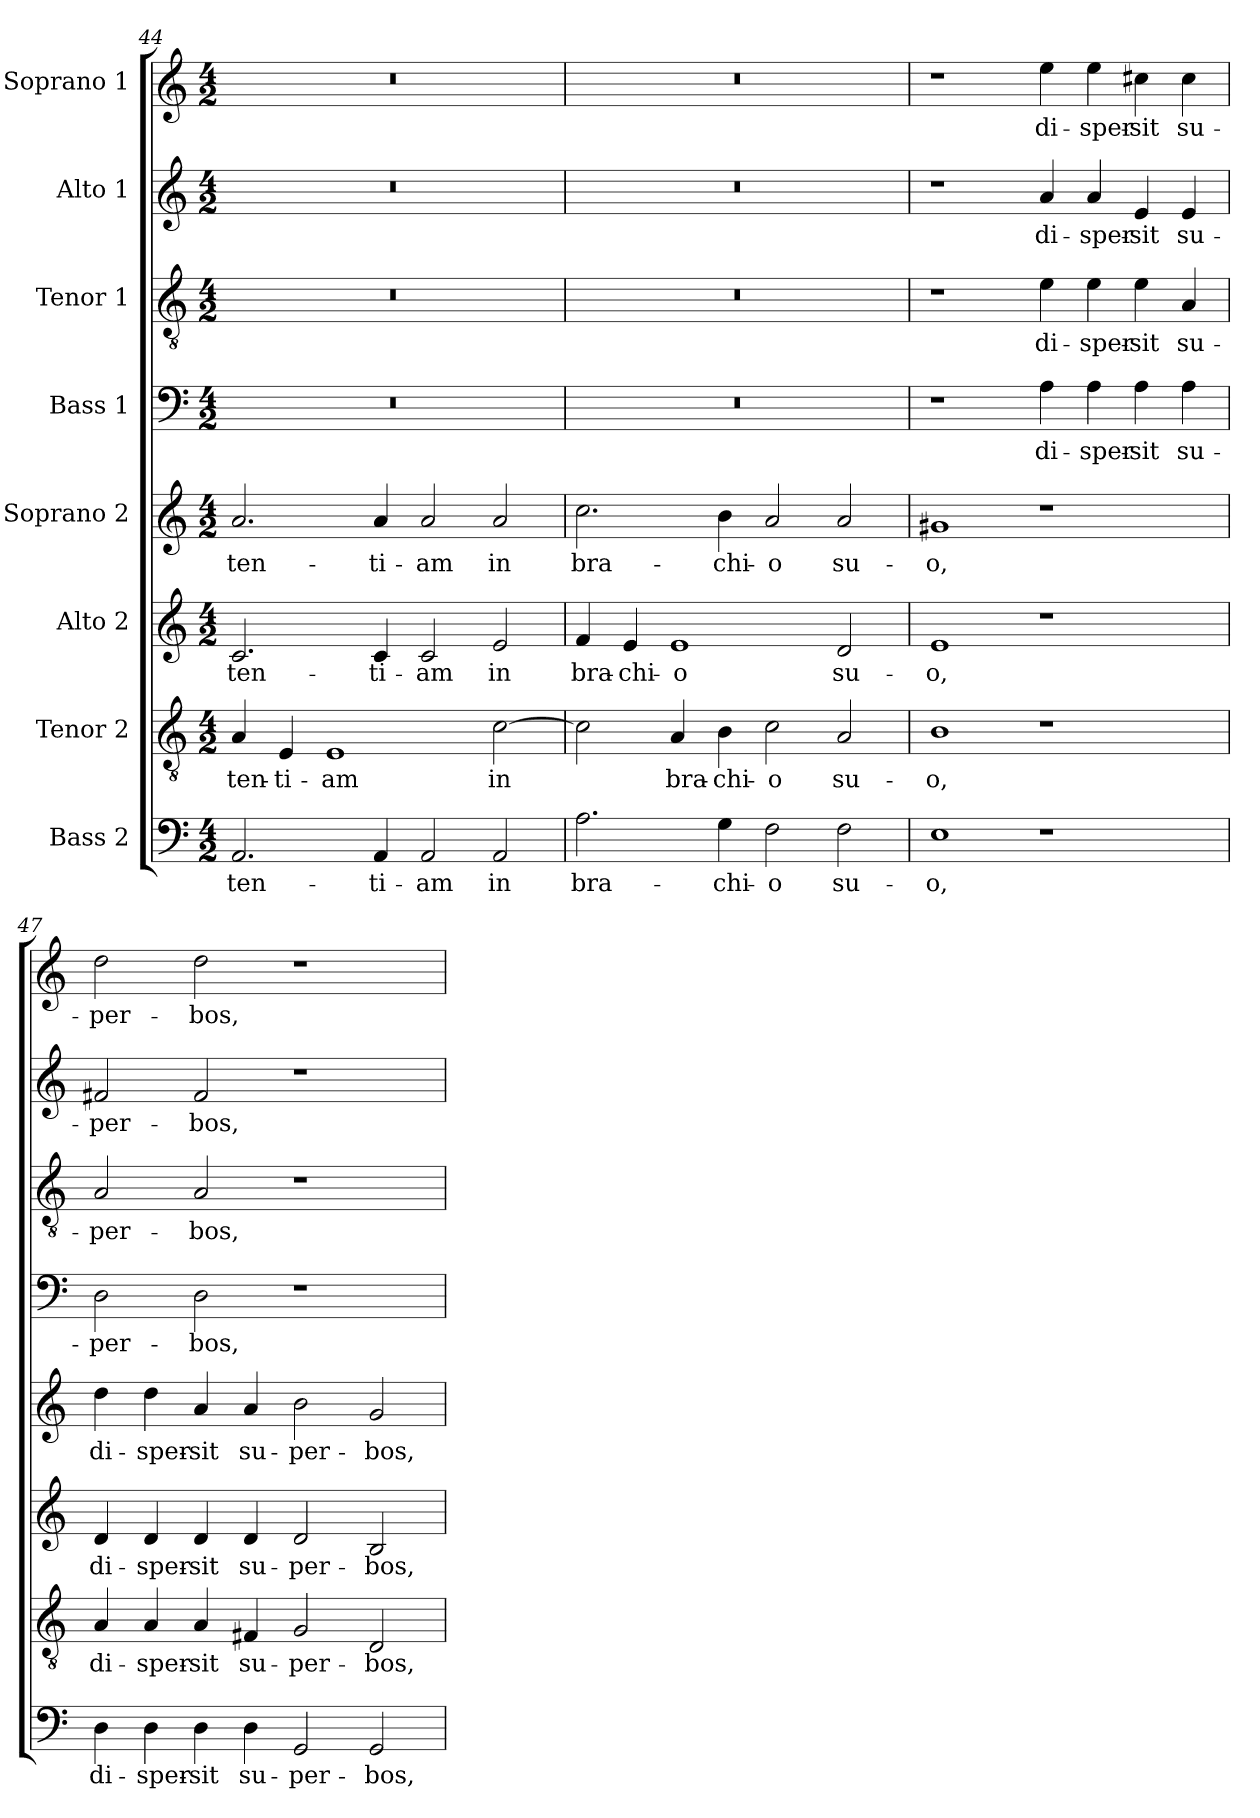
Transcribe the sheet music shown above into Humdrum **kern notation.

**kern	**text	**kern	**text	**kern	**text	**kern	**text	**kern	**text	**kern	**text	**kern	**text	**kern	**text
*part8	*part8	*part7	*part7	*part6	*part6	*part5	*part5	*part4	*part4	*part3	*part3	*part2	*part2	*part1	*part1
*staff8	*staff8	*staff7	*staff7	*staff6	*staff6	*staff5	*staff5	*staff4	*staff4	*staff3	*staff3	*staff2	*staff2	*staff1	*staff1
*I"Bass 2	*	*I"Tenor 2	*	*I"Alto 2	*	*I"Soprano 2	*	*I"Bass 1	*	*I"Tenor 1	*	*I"Alto 1	*	*I"Soprano 1	*
*clefF4	*	*clefGv2	*	*clefG2	*	*clefG2	*	*clefF4	*	*clefGv2	*	*clefG2	*	*clefG2	*
*k[]	*	*k[]	*	*k[]	*	*k[]	*	*k[]	*	*k[]	*	*k[]	*	*k[]	*
*M4/2	*	*M4/2	*	*M4/2	*	*M4/2	*	*M4/2	*	*M4/2	*	*M4/2	*	*M4/2	*
=44	=44	=44	=44	=44	=44	=44	=44	=44	=44	=44	=44	=44	=44	=44	=44
2.AA/	ten-	4A/	-ten-	2.c/	ten-	2.a/	ten-	0r	.	0r	.	0r	.	0r	.
.	.	4E/	-ti-	.	.	.	.	.	.	.	.	.	.	.	.
.	.	1E	-am	.	.	.	.	.	.	.	.	.	.	.	.
4AA/	ti-	.	.	4c/	ti-	4a/	ti-	.	.	.	.	.	.	.	.
2AA/	am	.	.	2c/	am	2a/	am	.	.	.	.	.	.	.	.
2AA/	in	[2c\	in	2e/	in	2a/	in	.	.	.	.	.	.	.	.
=45	=45	=45	=45	=45	=45	=45	=45	=45	=45	=45	=45	=45	=45	=45	=45
2.A\	bra-	2c\]	.	4f/	bra-	2.cc\	bra-	0r	.	0r	.	0r	.	0r	.
.	.	.	.	4e/	chi-	.	.	.	.	.	.	.	.	.	.
.	.	4A/	bra-	1e	o	.	.	.	.	.	.	.	.	.	.
4G\	chi-	4B\	-chi-	.	.	4b\	chi-	.	.	.	.	.	.	.	.
2F\	o	2c\	-o	.	.	2a/	o	.	.	.	.	.	.	.	.
2F\	su-	2A/	su-	2d/	su-	2a/	su-	.	.	.	.	.	.	.	.
!!LO:PB:g=z
=46	=46	=46	=46	=46	=46	=46	=46	=46	=46	=46	=46	=46	=46	=46	=46
1E	o,	1B	-o,	1e	o,	1g#X	o,	1r	.	1r	.	1r	.	1r	.
1r	.	1r	.	1r	.	1r	.	4A\	di-	4e\	di-	4a/	di-	4ee\	di-
.	.	.	.	.	.	.	.	4A\	sper-	4e\	-sper-	4a/	sper-	4ee\	sper-
.	.	.	.	.	.	.	.	4A\	sit	4e\	-sit	4e/	sit	4cc#X\	sit
.	.	.	.	.	.	.	.	4A\	su-	4A/	su-	4e/	su-	4cc#\	su-
=47	=47	=47	=47	=47	=47	=47	=47	=47	=47	=47	=47	=47	=47	=47	=47
4D\	di-	4A/	di-	4d/	di-	4dd\	di-	2D\	per-	2A/	-per-	2f#X/	per-	2dd\	per-
4D\	sper-	4A/	-sper-	4d/	sper-	4dd\	sper-	.	.	.	.	.	.	.	.
4D\	sit	4A/	-sit	4d/	sit	4a/	sit	2D\	bos,	2A/	-bos,	2f#/	bos,	2dd\	bos,
4D\	su-	4F#X/	su-	4d/	su-	4a/	su-	.	.	.	.	.	.	.	.
2GG/	per-	2G/	-per-	2d/	per-	2b\	per-	1r	.	1r	.	1r	.	1r	.
2GG/	bos,	2D/	-bos,	2B/	bos,	2g/	bos,	.	.	.	.	.	.	.	.
=	=	=	=	=	=	=	=	=	=	=	=	=	=	=	=
*-	*-	*-	*-	*-	*-	*-	*-	*-	*-	*-	*-	*-	*-	*-	*-
